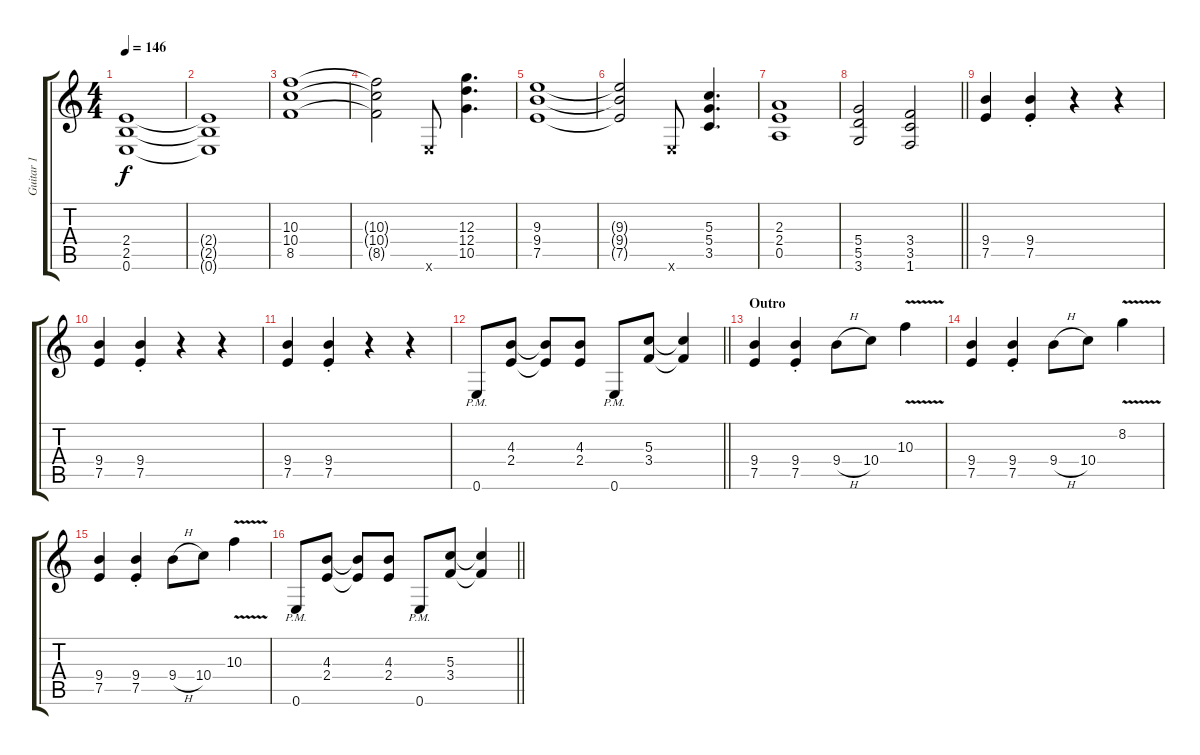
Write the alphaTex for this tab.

\track ("Guitar 1" "Guitar 1") {instrument distortionguitar}
\staff {score tabs}
\tuning (E4 B3 G3 D3 A2 E2) {hide}
\ts (4 4)
\tempo 146
\clef g2
\ks c
(2.4 2.5 0.6).1{dy f} |
(2.4{t} 2.5{t} 0.6{t}).1 |
(10.3 10.4 8.5).1 |
(10.3{t} 10.4{t} 8.5{t}).2 0.6{x}.8 (12.3 12.4 10.5).4{d} |
(9.3 9.4 7.5).1 |
(9.3{t} 9.4{t} 7.5{t}).2 0.6{x}.8 (5.3 5.4 3.5).4{d} |
(2.3 2.4 0.5).1 |
\barLineRight lightlight
(5.4 5.5 3.6).2 (3.4 3.5 1.6).2 |
(9.4 7.5).4 (9.4{st} 7.5{st}).4 r.4 r.4 |
(9.4 7.5).4 (9.4{st} 7.5{st}).4 r.4 r.4 |
(9.4 7.5).4 (9.4{st} 7.5{st}).4 r.4 r.4 |
\barLineRight lightlight
0.6{pm}.8 (4.3 2.4).8 (4.3{t} 2.4{t}).8 (4.3 2.4).8 0.6{pm}.8 (5.3 3.4).8 (5.3{t} 3.4{t}).4 |
\section ("" "Outro")
(9.4 7.5).4 (9.4{st} 7.5{st}).4 9.4{h}.8 10.4.8 10.3{v}.4 |
(9.4 7.5).4 (9.4{st} 7.5{st}).4 9.4{h}.8 10.4.8 8.2{v}.4 |
(9.4 7.5).4 (9.4{st} 7.5{st}).4 9.4{h}.8 10.4.8 10.3{v}.4 |
\barLineRight lightlight
0.6{pm}.8 (4.3 2.4).8 (4.3{t} 2.4{t}).8 (4.3 2.4).8 0.6{pm}.8 (5.3 3.4).8 (5.3{t} 3.4{t}).4
